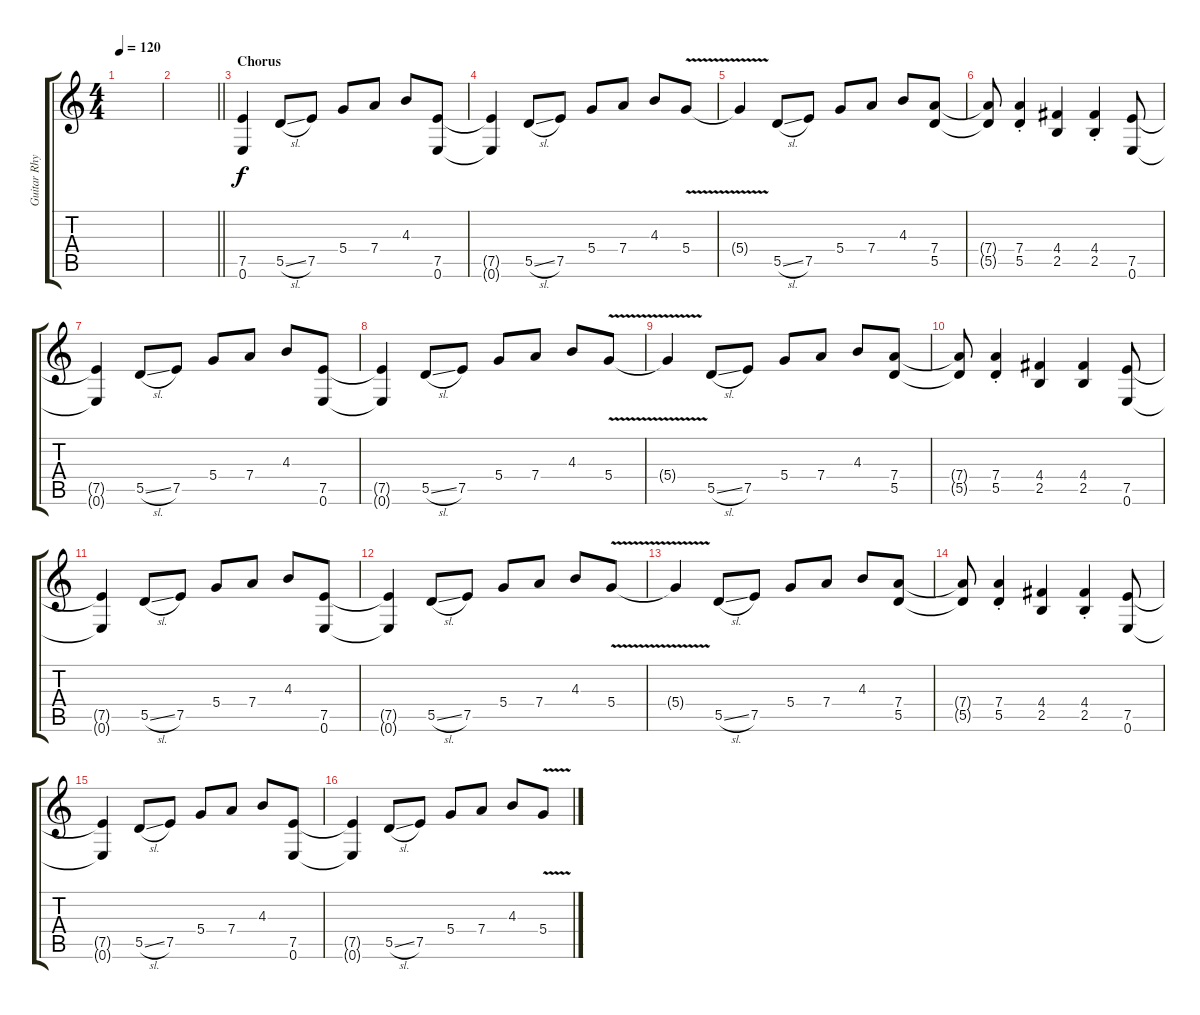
\track ("Guitar Rhythm" "Guitar Rhy") {instrument electricguitarclean}
\staff {score tabs}
\tuning (E4 B3 G3 D3 A2 E2) {hide}
\ts (4 4)
\tempo 120
\clef g2
\ks c
|
\barLineRight lightlight
|
\section ("" "Chorus")
(7.5 0.6).4{volume 16 instrument distortionguitar} 5.5{sl}.8 7.5.8 5.4.8 7.4.8 4.3.8 (7.5 0.6).8 |
(7.5{t} 0.6{t}).4 5.5{sl}.8 7.5.8 5.4.8 7.4.8 4.3.8 5.4{v}.8 |
5.4{t}.4 5.5{sl}.8 7.5.8 5.4.8 7.4.8 4.3.8 (7.4 5.5).8 |
(7.4{t} 5.5{t}).8 (7.4{st} 5.5{st}).4 (4.4 2.5).4 (4.4{st} 2.5{st}).4 (7.5 0.6).8 |
(7.5{t} 0.6{t}).4 5.5{sl}.8 7.5.8 5.4.8 7.4.8 4.3.8 (7.5 0.6).8 |
(7.5{t} 0.6{t}).4 5.5{sl}.8 7.5.8 5.4.8 7.4.8 4.3.8 5.4{v}.8 |
5.4{t}.4 5.5{sl}.8 7.5.8 5.4.8 7.4.8 4.3.8 (7.4 5.5).8 |
(7.4{t} 5.5{t}).8 (7.4{st} 5.5{st}).4 (4.4 2.5).4 (4.4 2.5).4 (7.5 0.6).8 |
(7.5{t} 0.6{t}).4 5.5{sl}.8 7.5.8 5.4.8 7.4.8 4.3.8 (7.5 0.6).8 |
(7.5{t} 0.6{t}).4 5.5{sl}.8 7.5.8 5.4.8 7.4.8 4.3.8 5.4{v}.8 |
5.4{t}.4 5.5{sl}.8 7.5.8 5.4.8 7.4.8 4.3.8 (7.4 5.5).8 |
(7.4{t} 5.5{t}).8 (7.4{st} 5.5{st}).4 (4.4 2.5).4 (4.4{st} 2.5{st}).4 (7.5 0.6).8 |
(7.5{t} 0.6{t}).4 5.5{sl}.8 7.5.8 5.4.8 7.4.8 4.3.8 (7.5 0.6).8 |
(7.5{t} 0.6{t}).4 5.5{sl}.8 7.5.8 5.4.8 7.4.8 4.3.8 5.4{v}.8
